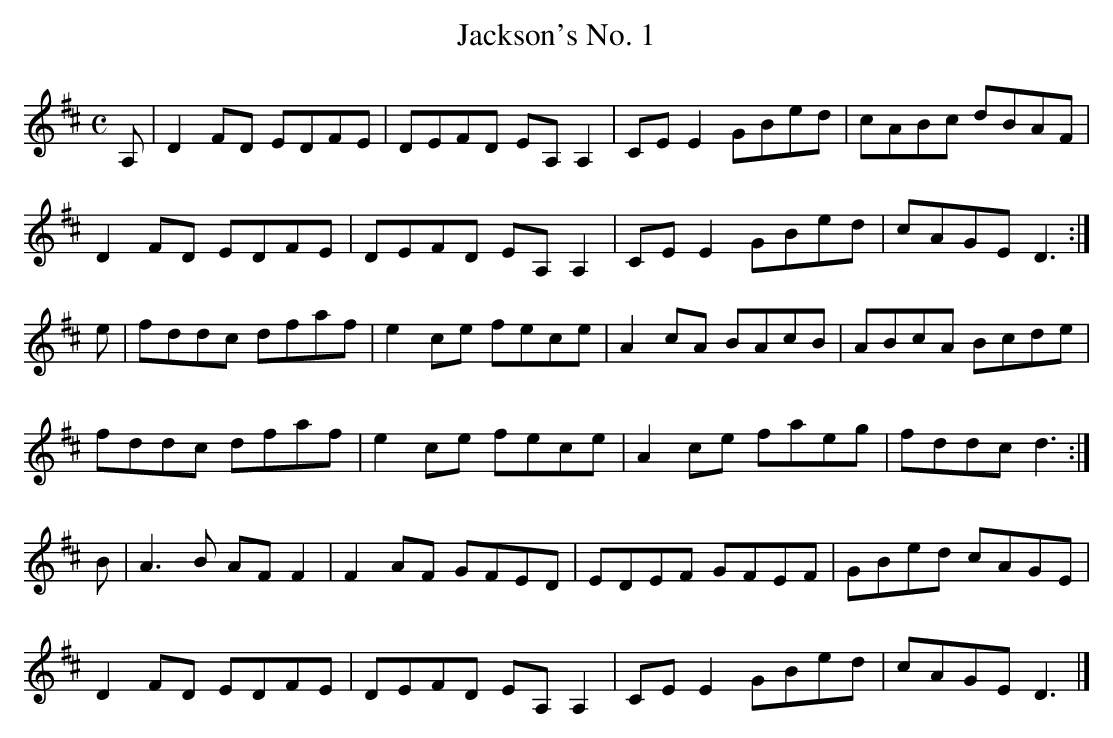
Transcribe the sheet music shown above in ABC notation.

X:1
T:Jackson's No. 1
M:C
L:1/8
K:D Major
A,|D2FD EDFE|DEFD EA,A,2|CEE2 GBed|cABc dBAF|!
D2FD EDFE|DEFD EA,A,2|CEE2 GBed|cAGE D3:|!
e|fddc dfaf|e2ce fece|A2cA BAcB|ABcA Bcde|!
fddc dfaf|e2ce fece|A2ce faeg|fddc d3:|!
B|A3B AFF2|F2AF GFED|EDEF GFEF|GBed cAGE|!
D2FD EDFE|DEFD EA,A,2|CEE2 GBed|cAGE D3|]!
